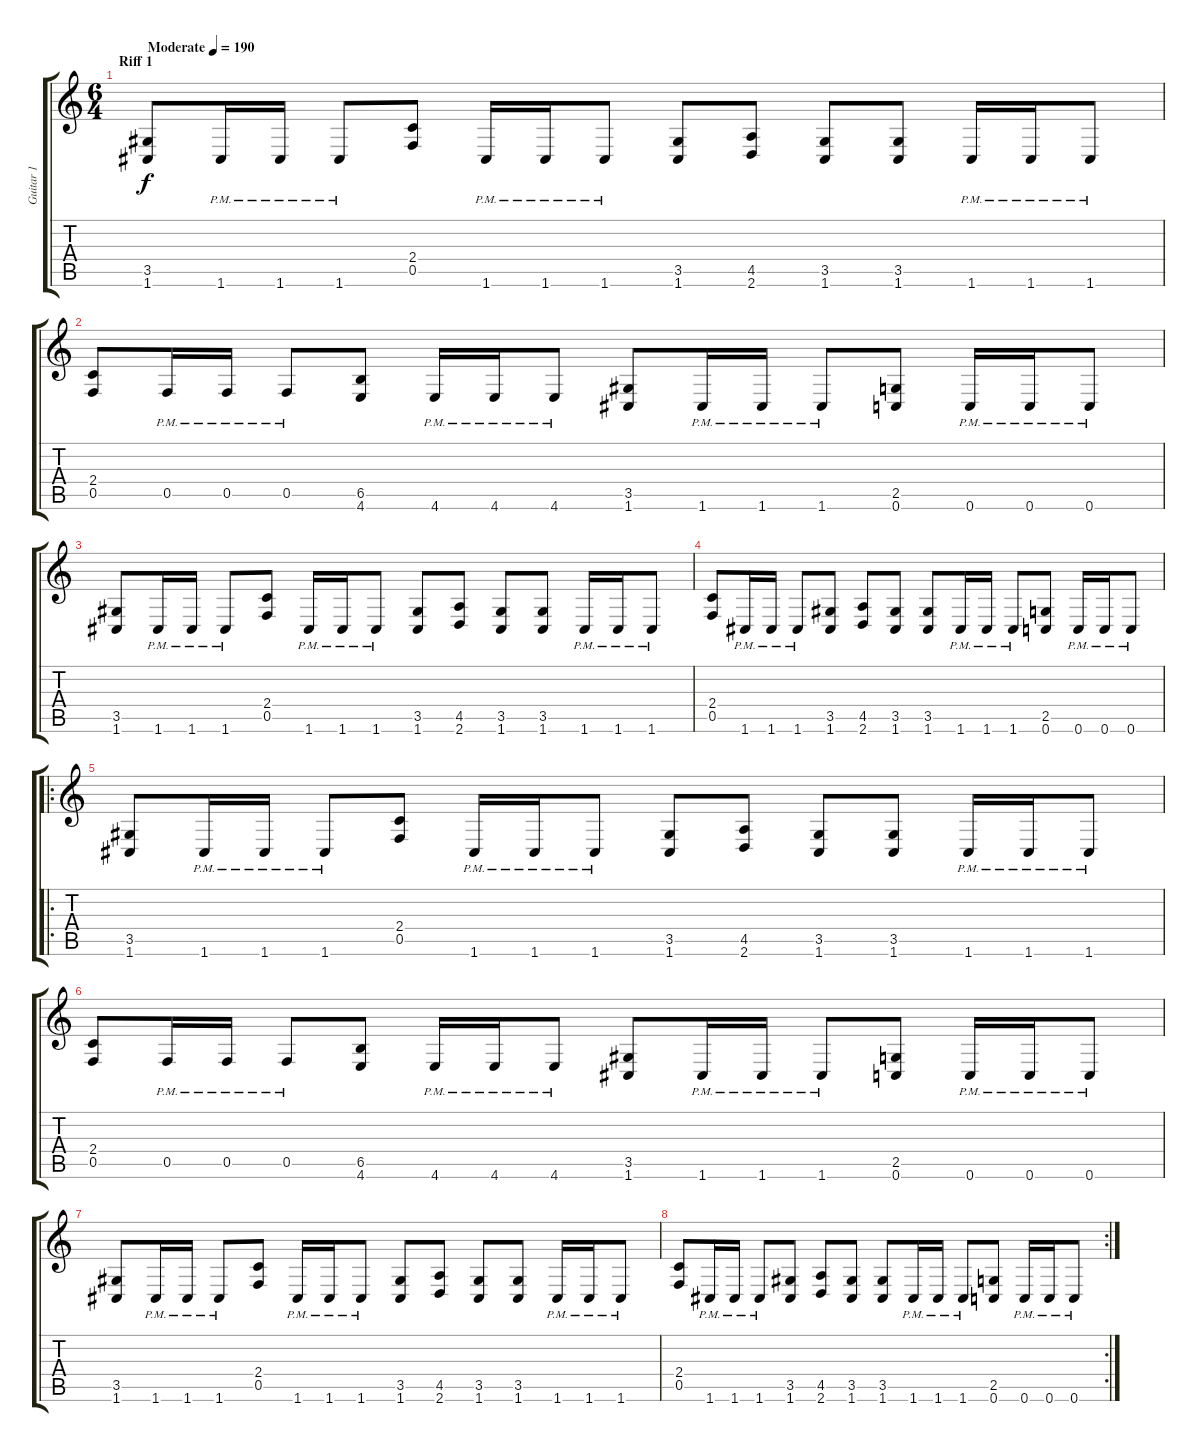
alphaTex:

\track ("Guitar 1" "Guitar 1") {instrument distortionguitar}
\staff {score tabs}
\tuning (C4 G3 Eb3 Bb2 F2 C2) {hide}
\ts (6 4)
\section ("" "Riff 1")
\tempo (190 "Moderate")
\clef g2
\ks c
(3.5 1.6).8{dy f instrument distortionguitar} 1.6{pm}.16 1.6{pm}.16 1.6{pm}.8 (2.4 0.5).8 1.6{pm}.16 1.6{pm}.16 1.6{pm}.8 (3.5 1.6).8 (4.5 2.6).8 (3.5 1.6).8 (3.5 1.6).8 1.6{pm}.16 1.6{pm}.16 1.6{pm}.8 |
(2.4 0.5).8 0.5{pm}.16 0.5{pm}.16 0.5{pm}.8 (6.5 4.6).8 4.6{pm}.16 4.6{pm}.16 4.6{pm}.8 (3.5 1.6).8 1.6{pm}.16 1.6{pm}.16 1.6{pm}.8 (2.5 0.6).8 0.6{pm}.16 0.6{pm}.16 0.6{pm}.8 |
(3.5 1.6).8 1.6{pm}.16 1.6{pm}.16 1.6{pm}.8 (2.4 0.5).8 1.6{pm}.16 1.6{pm}.16 1.6{pm}.8 (3.5 1.6).8 (4.5 2.6).8 (3.5 1.6).8 (3.5 1.6).8 1.6{pm}.16 1.6{pm}.16 1.6{pm}.8 |
(2.4 0.5).8 1.6{pm}.16 1.6{pm}.16 1.6{pm}.8 (3.5 1.6).8 (4.5 2.6).8 (3.5 1.6).8 (3.5 1.6).8 1.6{pm}.16 1.6{pm}.16 1.6{pm}.8 (2.5 0.6).8 0.6{pm}.16 0.6{pm}.16 0.6{pm}.8 |
\ro
(3.5 1.6).8 1.6{pm}.16 1.6{pm}.16 1.6{pm}.8 (2.4 0.5).8 1.6{pm}.16 1.6{pm}.16 1.6{pm}.8 (3.5 1.6).8 (4.5 2.6).8 (3.5 1.6).8 (3.5 1.6).8 1.6{pm}.16 1.6{pm}.16 1.6{pm}.8 |
(2.4 0.5).8 0.5{pm}.16 0.5{pm}.16 0.5{pm}.8 (6.5 4.6).8 4.6{pm}.16 4.6{pm}.16 4.6{pm}.8 (3.5 1.6).8 1.6{pm}.16 1.6{pm}.16 1.6{pm}.8 (2.5 0.6).8 0.6{pm}.16 0.6{pm}.16 0.6{pm}.8 |
(3.5 1.6).8 1.6{pm}.16 1.6{pm}.16 1.6{pm}.8 (2.4 0.5).8 1.6{pm}.16 1.6{pm}.16 1.6{pm}.8 (3.5 1.6).8 (4.5 2.6).8 (3.5 1.6).8 (3.5 1.6).8 1.6{pm}.16 1.6{pm}.16 1.6{pm}.8 |
\rc 2
(2.4 0.5).8 1.6{pm}.16 1.6{pm}.16 1.6{pm}.8 (3.5 1.6).8 (4.5 2.6).8 (3.5 1.6).8 (3.5 1.6).8 1.6{pm}.16 1.6{pm}.16 1.6{pm}.8 (2.5 0.6).8 0.6{pm}.16 0.6{pm}.16 0.6{pm}.8
